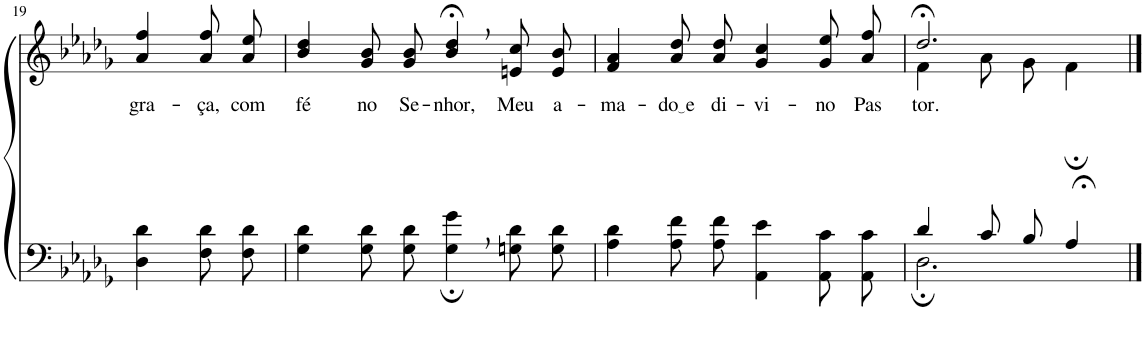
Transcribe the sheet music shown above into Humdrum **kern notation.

**kern	**kern	**text
*part2	*part1	*part1
*staff2	*staff1	*staff1
*I"Parte III e IV	*I"Parte I e II	*
!!LO:PB:g=z
*clefF4	*clefG2	*
*Trd2c3	*Trd2c3	*
*k[b-e-a-d-g-]	*k[b-e-a-d-g-]	*
*M4/4	*M4/4	*
=19	=19	=19
!	!	!LO:LY:b
4D-\ 4d-\	4a-/ 4ff/	gra-
!	!	!LO:LY:b
8F\ 8d-\L	8a-\ 8ff\L	-ça,
!	!	!LO:LY:b
8F\ 8d-\J	8a-\ 8ee-\J	-com
=20	=20	=20
!	!	!LO:LY:b
4G-\ 4d-\	4b-/ 4dd-/	fé
!	!	!LO:LY:b
8G-\ 8d-\L	8g-/ 8b-/L	no
!	!	!LO:LY:b
8G-\ 8d-\J	8g-/ 8b-/J	Se-
!	!	!LO:LY:b
4G-\;, 4g-\;,	4b-/;<, 4dd-/;<,	-nhor,
!	!	!LO:LY:b
8Gn\ 8d-\L	8en/ 8cc/L	Meu
!	!	!LO:LY:b
8G\ 8d-\J	8e/ 8b-/J	a-
=21	=21	=21
!	!	!LO:LY:b
4A-\ 4d-\	4f/ 4a-/	-ma-
!	!	!LO:LY:b
8A-\ 8f\L	8a-\ 8dd-\L	do e
!	!	!LO:LY:b
8A-\ 8f\J	8a-\ 8dd-\J	di-
!	!	!LO:LY:b
4AA-\ 4e-\	4g-/ 4cc/	-vi-
!	!	!LO:LY:b
8AA-\ 8c\L	8g-\ 8ee-\L	-no
!	!	!LO:LY:b
8AA-\ 8c\J	8a-\ 8ff\J	Pas-
=22	=22	=22
*^	*^	*
!	!	!	!	!LO:LY:b
4d-/	2.D-;\	2.dd-;</	4f\	-tor.
8c/L	.	.	8a-\L	.
8B-/J	.	.	8g-\J	.
4A-;</	.	.	4f;\	.
*v	*v	*	*	*
*	*v	*v	*
==	==	==
*-	*-	*-
